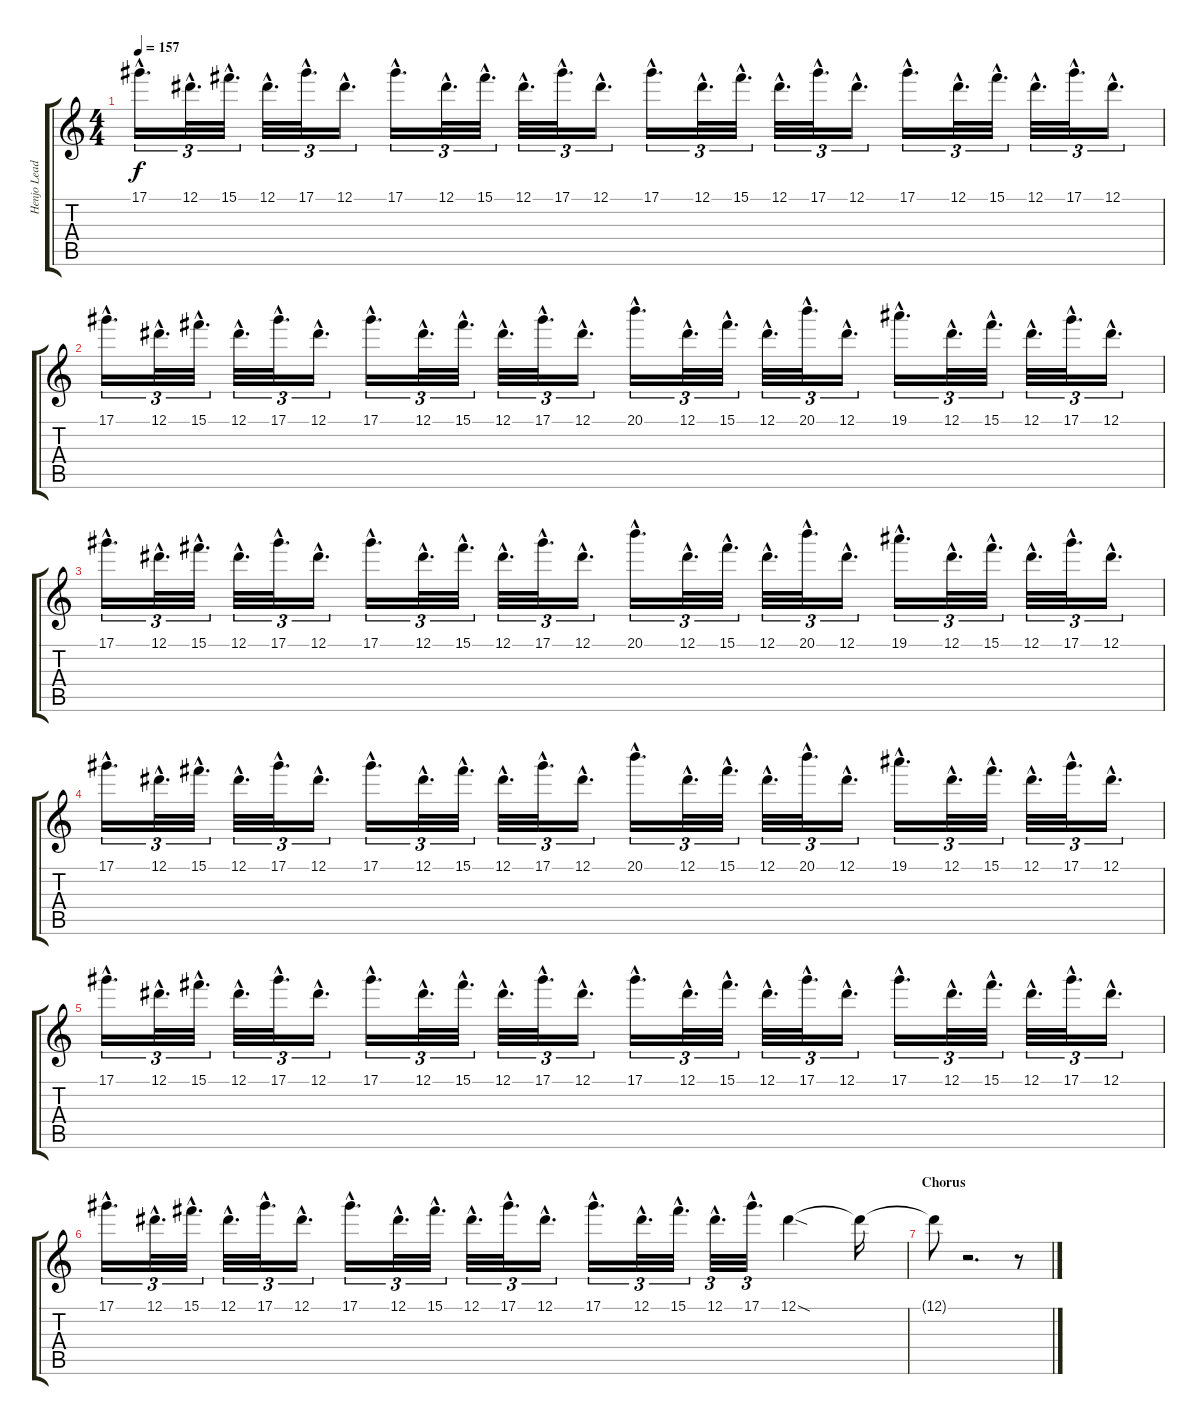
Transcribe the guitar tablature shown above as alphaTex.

\track ("Henjo Lead" "Henjo Lead") {instrument distortionguitar}
\staff {score tabs}
\tuning (Eb4 Bb3 Gb3 Db3 Ab2 Eb2) {hide}
\ts (4 4)
\tempo 157
\clef g2
\ks c
17.1{hac}.16{d tu (3 2) dy f} 12.1{hac}.32{d tu (3 2)} 15.1{hac}.32{d tu (3 2)} 12.1{hac}.32{d tu (3 2)} 17.1{hac}.32{d tu (3 2)} 12.1{hac}.16{d tu (3 2)} 17.1{hac}.16{d tu (3 2)} 12.1{hac}.32{d tu (3 2)} 15.1{hac}.32{d tu (3 2)} 12.1{hac}.32{d tu (3 2)} 17.1{hac}.32{d tu (3 2)} 12.1{hac}.16{d tu (3 2)} 17.1{hac}.16{d tu (3 2)} 12.1{hac}.32{d tu (3 2)} 15.1{hac}.32{d tu (3 2)} 12.1{hac}.32{d tu (3 2)} 17.1{hac}.32{d tu (3 2)} 12.1{hac}.16{d tu (3 2)} 17.1{hac}.16{d tu (3 2)} 12.1{hac}.32{d tu (3 2)} 15.1{hac}.32{d tu (3 2)} 12.1{hac}.32{d tu (3 2)} 17.1{hac}.32{d tu (3 2)} 12.1{hac}.16{d tu (3 2)} |
17.1{hac}.16{d tu (3 2)} 12.1{hac}.32{d tu (3 2)} 15.1{hac}.32{d tu (3 2)} 12.1{hac}.32{d tu (3 2)} 17.1{hac}.32{d tu (3 2)} 12.1{hac}.16{d tu (3 2)} 17.1{hac}.16{d tu (3 2)} 12.1{hac}.32{d tu (3 2)} 15.1{hac}.32{d tu (3 2)} 12.1{hac}.32{d tu (3 2)} 17.1{hac}.32{d tu (3 2)} 12.1{hac}.16{d tu (3 2)} 20.1{hac}.16{d tu (3 2)} 12.1{hac}.32{d tu (3 2)} 15.1{hac}.32{d tu (3 2)} 12.1{hac}.32{d tu (3 2)} 20.1{hac}.32{d tu (3 2)} 12.1{hac}.16{d tu (3 2)} 19.1{hac}.16{d tu (3 2)} 12.1{hac}.32{d tu (3 2)} 15.1{hac}.32{d tu (3 2)} 12.1{hac}.32{d tu (3 2)} 17.1{hac}.32{d tu (3 2)} 12.1{hac}.16{d tu (3 2)} |
17.1{hac}.16{d tu (3 2)} 12.1{hac}.32{d tu (3 2)} 15.1{hac}.32{d tu (3 2)} 12.1{hac}.32{d tu (3 2)} 17.1{hac}.32{d tu (3 2)} 12.1{hac}.16{d tu (3 2)} 17.1{hac}.16{d tu (3 2)} 12.1{hac}.32{d tu (3 2)} 15.1{hac}.32{d tu (3 2)} 12.1{hac}.32{d tu (3 2)} 17.1{hac}.32{d tu (3 2)} 12.1{hac}.16{d tu (3 2)} 20.1{hac}.16{d tu (3 2)} 12.1{hac}.32{d tu (3 2)} 15.1{hac}.32{d tu (3 2)} 12.1{hac}.32{d tu (3 2)} 20.1{hac}.32{d tu (3 2)} 12.1{hac}.16{d tu (3 2)} 19.1{hac}.16{d tu (3 2)} 12.1{hac}.32{d tu (3 2)} 15.1{hac}.32{d tu (3 2)} 12.1{hac}.32{d tu (3 2)} 17.1{hac}.32{d tu (3 2)} 12.1{hac}.16{d tu (3 2)} |
17.1{hac}.16{d tu (3 2)} 12.1{hac}.32{d tu (3 2)} 15.1{hac}.32{d tu (3 2)} 12.1{hac}.32{d tu (3 2)} 17.1{hac}.32{d tu (3 2)} 12.1{hac}.16{d tu (3 2)} 17.1{hac}.16{d tu (3 2)} 12.1{hac}.32{d tu (3 2)} 15.1{hac}.32{d tu (3 2)} 12.1{hac}.32{d tu (3 2)} 17.1{hac}.32{d tu (3 2)} 12.1{hac}.16{d tu (3 2)} 20.1{hac}.16{d tu (3 2)} 12.1{hac}.32{d tu (3 2)} 15.1{hac}.32{d tu (3 2)} 12.1{hac}.32{d tu (3 2)} 20.1{hac}.32{d tu (3 2)} 12.1{hac}.16{d tu (3 2)} 19.1{hac}.16{d tu (3 2)} 12.1{hac}.32{d tu (3 2)} 15.1{hac}.32{d tu (3 2)} 12.1{hac}.32{d tu (3 2)} 17.1{hac}.32{d tu (3 2)} 12.1{hac}.16{d tu (3 2)} |
17.1{hac}.16{d tu (3 2)} 12.1{hac}.32{d tu (3 2)} 15.1{hac}.32{d tu (3 2)} 12.1{hac}.32{d tu (3 2)} 17.1{hac}.32{d tu (3 2)} 12.1{hac}.16{d tu (3 2)} 17.1{hac}.16{d tu (3 2)} 12.1{hac}.32{d tu (3 2)} 15.1{hac}.32{d tu (3 2)} 12.1{hac}.32{d tu (3 2)} 17.1{hac}.32{d tu (3 2)} 12.1{hac}.16{d tu (3 2)} 17.1{hac}.16{d tu (3 2)} 12.1{hac}.32{d tu (3 2)} 15.1{hac}.32{d tu (3 2)} 12.1{hac}.32{d tu (3 2)} 17.1{hac}.32{d tu (3 2)} 12.1{hac}.16{d tu (3 2)} 17.1{hac}.16{d tu (3 2)} 12.1{hac}.32{d tu (3 2)} 15.1{hac}.32{d tu (3 2)} 12.1{hac}.32{d tu (3 2)} 17.1{hac}.32{d tu (3 2)} 12.1{hac}.16{d tu (3 2)} |
17.1{hac}.16{d tu (3 2)} 12.1{hac}.32{d tu (3 2)} 15.1{hac}.32{d tu (3 2)} 12.1{hac}.32{d tu (3 2)} 17.1{hac}.32{d tu (3 2)} 12.1{hac}.16{d tu (3 2)} 17.1{hac}.16{d tu (3 2)} 12.1{hac}.32{d tu (3 2)} 15.1{hac}.32{d tu (3 2)} 12.1{hac}.32{d tu (3 2)} 17.1{hac}.32{d tu (3 2)} 12.1{hac}.16{d tu (3 2)} 17.1{hac}.16{d tu (3 2)} 12.1{hac}.32{d tu (3 2)} 15.1{hac}.32{d tu (3 2)} 12.1{hac}.32{d tu (3 2)} 17.1{hac}.32{d tu (3 2)} 12.1{sod}.4 12.1{t}.16 |
\section ("" "Chorus")
12.1{t}.8 r.2{d} r.8
